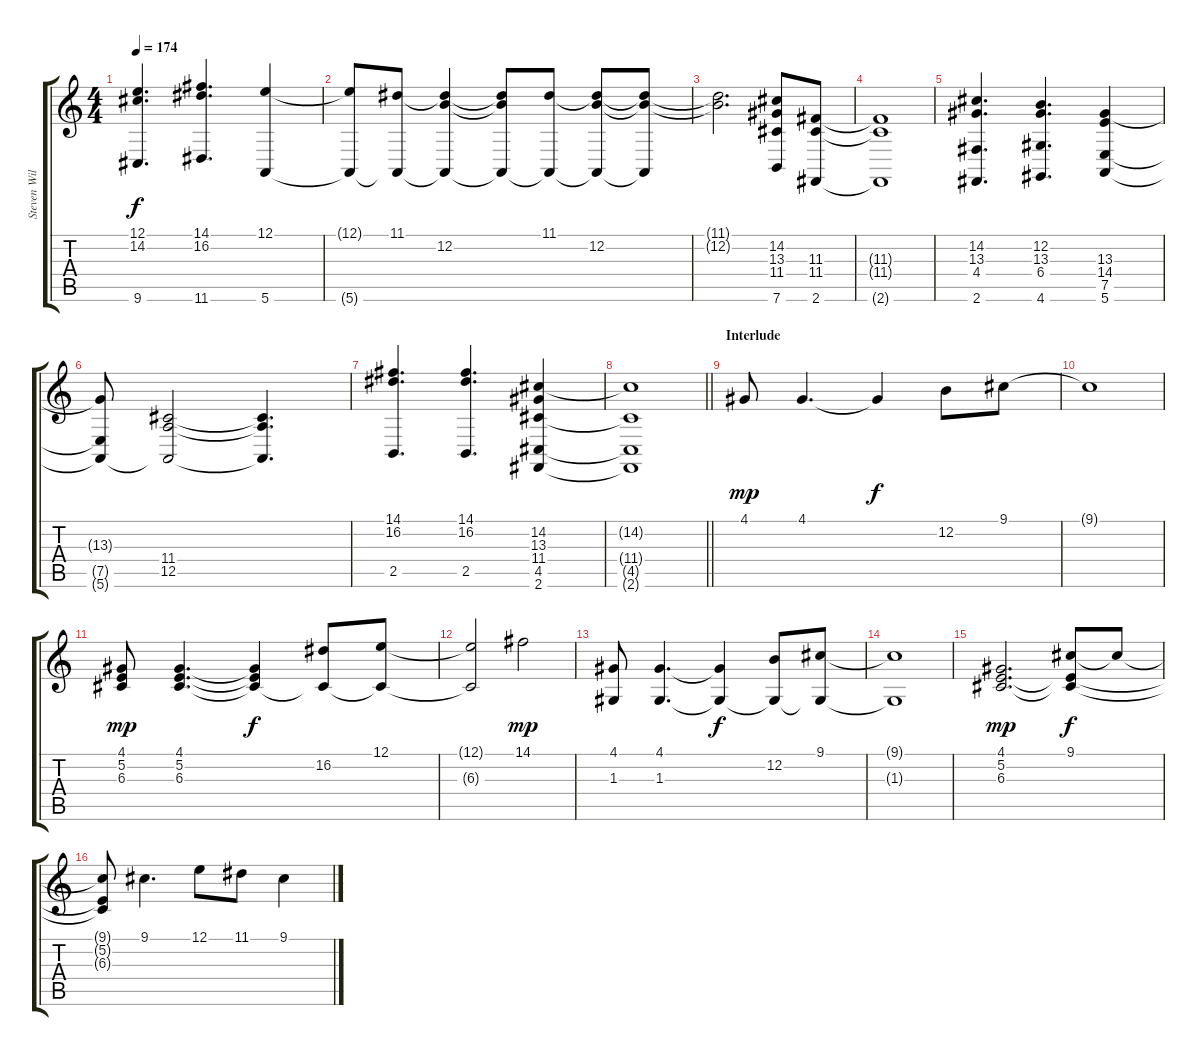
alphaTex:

\track ("Steven Wilson (Piano)" "Steven Wil") {instrument brightacousticpiano}
\staff {score tabs}
\tuning (E4 B3 G3 D3 A2 E2) {hide}
\ts (4 4)
\tempo 174
\clef g2
\ks c
(12.1 14.2 9.6).4{d dy f} (14.1 16.2 11.6).4{d} (12.1 5.6).4 |
(12.1{t} 5.6{t}).8 (11.1 5.6{t}).8 (11.1{t} 12.2 5.6{t}).4 (11.1{t} 12.2{t} 5.6{t}).8 (11.1 5.6{t}).8 (11.1{t} 12.2 5.6{t}).8 (11.1{t} 12.2{t} 5.6{t}).8 |
(11.1{t} 12.2{t}).2{d} (14.2 13.3 11.4 7.6).8 (11.3 11.4 2.6).8 |
(11.3{t} 11.4{t} 2.6{t}).1 |
(14.2 13.3 4.4 2.6).4{d} (12.2 13.3 6.4 4.6).4{d} (13.3 14.4 7.5 5.6).4 |
(13.3{t} 7.5{t} 5.6{t}).8 (11.4 12.5 5.6{t}).2 (11.4{t} 12.5{t} 5.6{t}).4{d} |
(14.1 16.2 2.5).4{d} (14.1 16.2 2.5).4{d} (14.2 13.3 11.4 4.5 2.6).4 |
\barLineRight lightlight
(14.2{t} 11.4{t} 4.5{t} 2.6{t}).1 |
\section ("" "Interlude")
4.1.8{dy mp} 4.1.4{d} 4.1{t}.4{dy f} 12.2.8 9.1.8 |
9.1{t}.1 |
(4.1 5.2 6.3).8{dy mp} (4.1 5.2 6.3).4{d} (4.1{t} 5.2{t} 6.3{t}).4{dy f} (16.2 6.3{t}).8 (12.1 6.3{t}).8 |
(12.1{t} 6.3{t}).2 14.1.2{dy mp} |
(4.1 1.3).8 (4.1 1.3).4{d} (4.1{t} 1.3{t}).4{dy f} (12.2 1.3{t}).8 (9.1 1.3{t}).8 |
(9.1{t} 1.3{t}).1 |
(4.1 5.2 6.3).2{d dy mp} (9.1 5.2{t} 6.3{t}).8{dy f} 9.1{t}.8 |
(9.1{t} 5.2{t} 6.3{t}).8 9.1.4{d} 12.1.8 11.1.8 9.1.4
